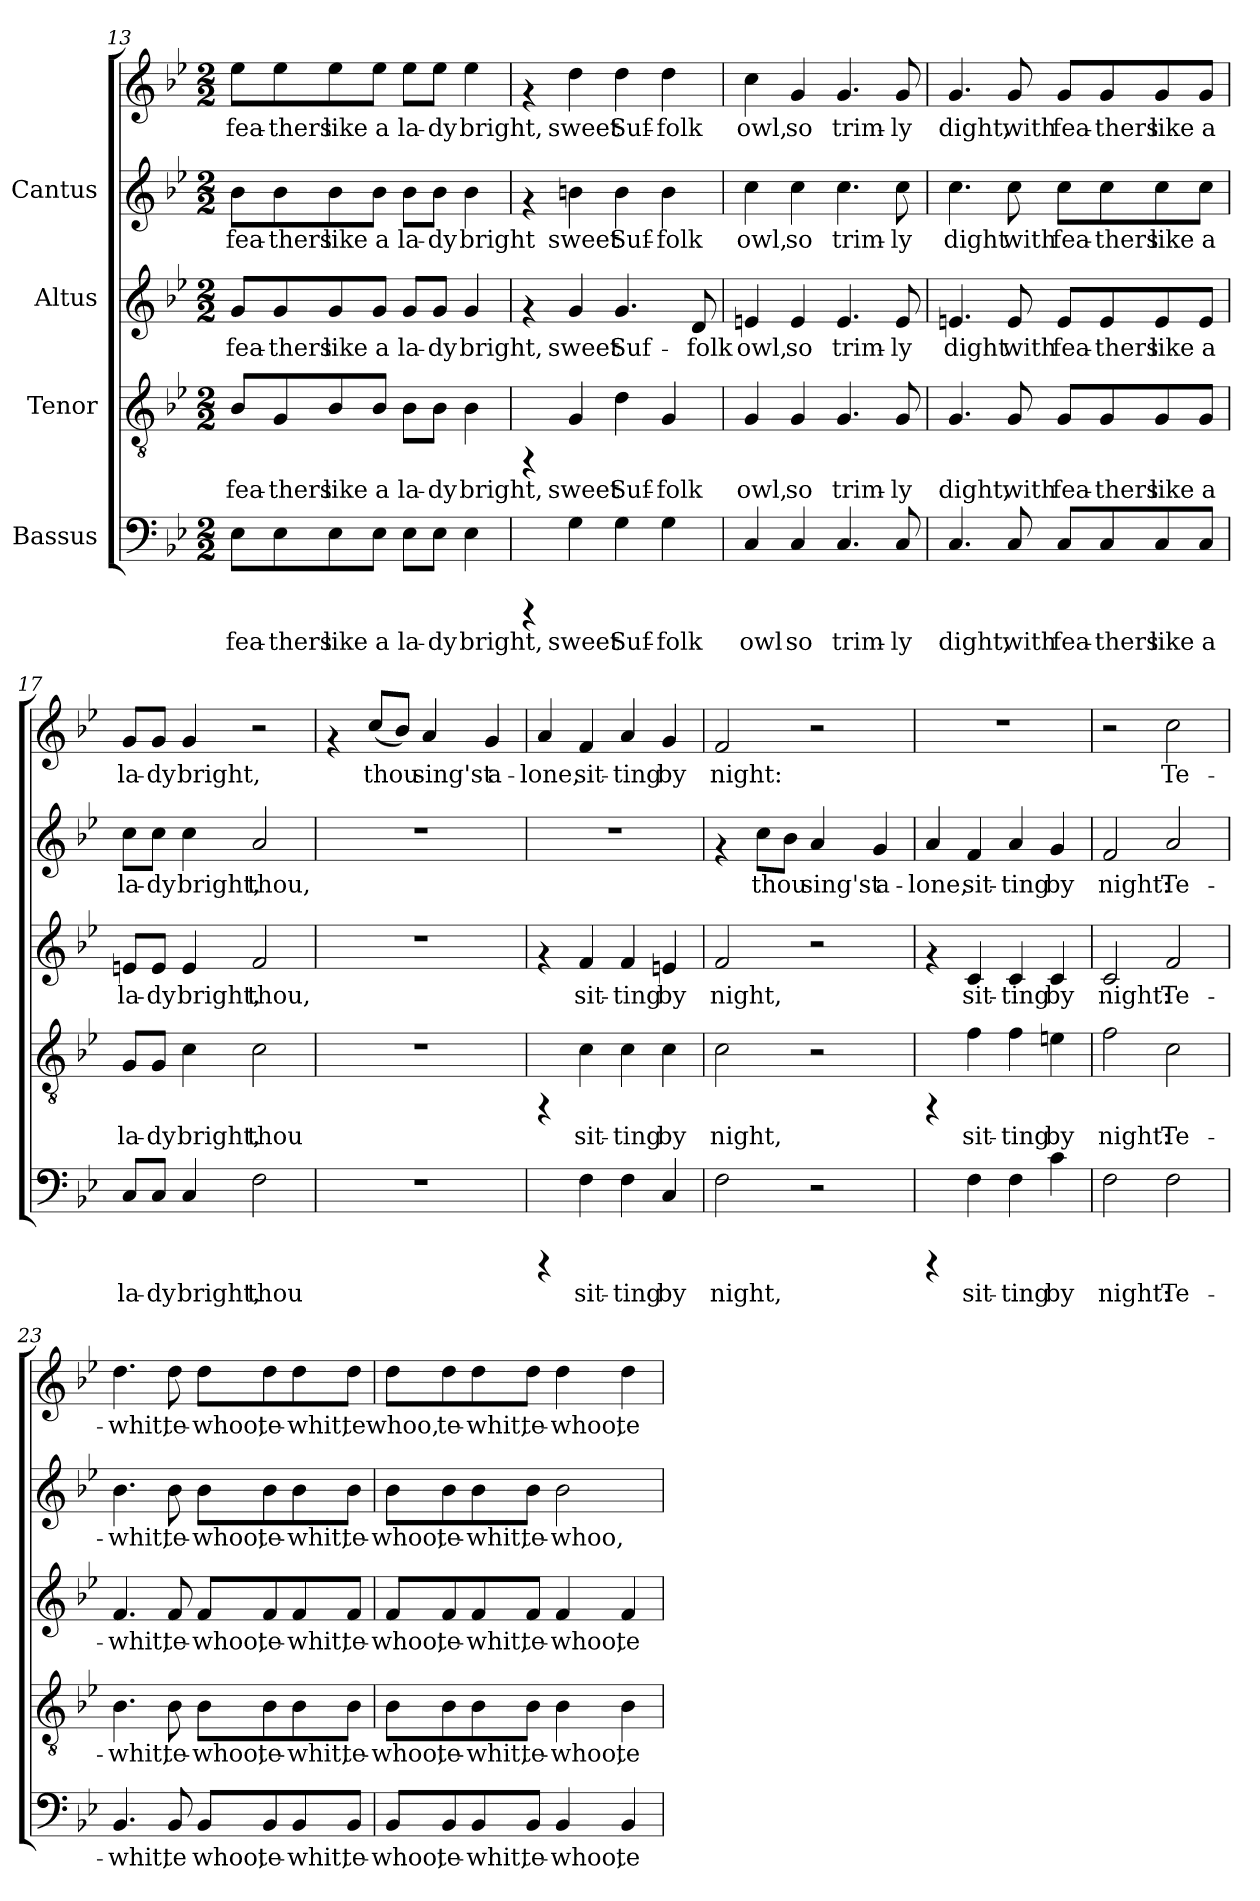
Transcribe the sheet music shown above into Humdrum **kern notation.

**kern	**text	**kern	**text	**kern	**text	**kern	**text	**kern	**text
*part4	*part4	*part3	*part3	*part2	*part2	*part1	*part1	*part1	*part1
*staff5	*staff5	*staff4	*staff4	*staff3	*staff3	*staff2	*staff2	*staff1	*staff1
*I"Bassus	*	*I"Tenor	*	*I"Altus	*	*I"Cantus	*	*	*
*clefF4	*	*clefGv2	*	*clefG2	*	*clefG2	*	*clefG2	*
*k[b-e-]	*	*k[b-e-]	*	*k[b-e-]	*	*k[b-e-]	*	*k[b-e-]	*
*B-:	*	*B-:	*	*B-:	*	*B-:	*	*B-:	*
*M2/2	*	*M2/2	*	*M2/2	*	*M2/2	*	*M2/2	*
=13	=13	=13	=13	=13	=13	=13	=13	=13	=13
!	!LO:LY:b:cj	!	!LO:LY:b:cj	!	!LO:LY:b:cj	!	!LO:LY:b:cj	!	!LO:LY:b:cj
8E-\L	fea-	8B-/L	fea-	8g/L	fea-	8b-\L	fea-	8ee-\L	fea-
!	!LO:LY:b:cj	!	!LO:LY:b:cj	!	!LO:LY:b:cj	!	!LO:LY:b:cj	!	!LO:LY:b:cj
8E-\	-thers	8G/	-thers	8g/	-thers	8b-\	-thers	8ee-\	-thers
!	!LO:LY:b:cj	!	!LO:LY:b:cj	!	!LO:LY:b:cj	!	!LO:LY:b:cj	!	!LO:LY:b:cj
8E-\	like	8B-/	like	8g/	like	8b-\	like	8ee-\	like
!	!LO:LY:b:cj	!	!LO:LY:b:cj	!	!LO:LY:b:cj	!	!LO:LY:b:cj	!	!LO:LY:b:cj
8E-\J	a	8B-/J	a	8g/J	a	8b-\J	a	8ee-\J	a
!	!LO:LY:b:cj	!	!LO:LY:b:cj	!	!LO:LY:b:cj	!	!LO:LY:b:cj	!	!LO:LY:b:cj
8E-\L	la-	8B-\L	la-	8g/L	la-	8b-\L	la-	8ee-\L	la-
!	!LO:LY:b:cj	!	!LO:LY:b:cj	!	!LO:LY:b:cj	!	!LO:LY:b:cj	!	!LO:LY:b:cj
8E-\J	-dy	8B-\J	-dy	8g/J	-dy	8b-\J	-dy	8ee-\J	-dy
!	!LO:LY:b:cj	!	!LO:LY:b:cj	!	!LO:LY:b:cj	!	!LO:LY:b:cj	!	!LO:LY:b:cj
4E-\	bright,	4B-\	bright,	4g/	bright,	4b-\	bright	4ee-\	bright,
=14	=14	=14	=14	=14	=14	=14	=14	=14	=14
4rCCC	.	4rFF	.	4rf	.	4rf	.	4rf	.
!	!LO:LY:b:cj	!	!LO:LY:b:cj	!	!LO:LY:b:cj	!	!LO:LY:b:cj	!	!LO:LY:b:cj
4G\	sweet	4G/	sweet	4g/	sweet	4bn\	sweet	4dd\	sweet
!	!LO:LY:b:cj	!	!LO:LY:b:cj	!	!LO:LY:b:cj	!	!LO:LY:b:cj	!	!LO:LY:b:cj
4G\	Suf-	4d\	Suf-	4.g/	Suf-	4b\	Suf-	4dd\	Suf-
!	!LO:LY:b:cj	!	!LO:LY:b:cj	!	!	!	!LO:LY:b:cj	!	!LO:LY:b:cj
4G\	-folk	4G/	-folk	.	.	4b\	-folk	4dd\	-folk
!	!	!	!	!	!LO:LY:b:cj	!	!	!	!
.	.	.	.	8d/	-folk	.	.	.	.
=15	=15	=15	=15	=15	=15	=15	=15	=15	=15
!	!LO:LY:b:cj	!	!LO:LY:b:cj	!	!LO:LY:b:cj	!	!LO:LY:b:cj	!	!LO:LY:b:cj
4C/	owl	4G/	owl,	4en/	owl,	4cc\	owl,	4cc\	owl,
!	!LO:LY:b:cj	!	!LO:LY:b:cj	!	!LO:LY:b:cj	!	!LO:LY:b:cj	!	!LO:LY:b:cj
4C/	so	4G/	so	4e/	so	4cc\	so	4g/	so
!	!LO:LY:b:cj	!	!LO:LY:b:cj	!	!LO:LY:b:cj	!	!LO:LY:b:cj	!	!LO:LY:b:cj
4.C/	trim-	4.G/	trim-	4.e/	trim-	4.cc\	trim-	4.g/	trim-
!	!LO:LY:b:cj	!	!LO:LY:b:cj	!	!LO:LY:b:cj	!	!LO:LY:b:cj	!	!LO:LY:b:cj
8C/	-ly	8G/	-ly	8e/	-ly	8cc\	-ly	8g/	-ly
!!LO:PB:g=z
=16	=16	=16	=16	=16	=16	=16	=16	=16	=16
!	!LO:LY:b:cj	!	!LO:LY:b:cj	!	!LO:LY:b:cj	!	!LO:LY:b:cj	!	!LO:LY:b:cj
4.C/	dight,	4.G/	dight,	4.en/	dight	4.cc\	dight	4.g/	dight,
!	!LO:LY:b:cj	!	!LO:LY:b:cj	!	!LO:LY:b:cj	!	!LO:LY:b:cj	!	!LO:LY:b:cj
8C/	with	8G/	with	8e/	with	8cc\	with	8g/	with
!	!LO:LY:b:cj	!	!LO:LY:b:cj	!	!LO:LY:b:cj	!	!LO:LY:b:cj	!	!LO:LY:b:cj
8C/L	fea-	8G/L	fea-	8e/L	fea-	8cc\L	fea-	8g/L	fea-
!	!LO:LY:b:cj	!	!LO:LY:b:cj	!	!LO:LY:b:cj	!	!LO:LY:b:cj	!	!LO:LY:b:cj
8C/	-thers	8G/	-thers	8e/	-thers	8cc\	-thers	8g/	-thers
!	!LO:LY:b:cj	!	!LO:LY:b:cj	!	!LO:LY:b:cj	!	!LO:LY:b:cj	!	!LO:LY:b:cj
8C/	like	8G/	like	8e/	like	8cc\	like	8g/	like
!	!LO:LY:b:cj	!	!LO:LY:b:cj	!	!LO:LY:b:cj	!	!LO:LY:b:cj	!	!LO:LY:b:cj
8C/J	a	8G/J	a	8e/J	a	8cc\J	a	8g/J	a
=17	=17	=17	=17	=17	=17	=17	=17	=17	=17
!	!LO:LY:b:cj	!	!LO:LY:b:cj	!	!LO:LY:b:cj	!	!LO:LY:b:cj	!	!LO:LY:b:cj
8C/L	la-	8G/L	la-	8en/L	la-	8cc\L	la-	8g/L	la-
!	!LO:LY:b:cj	!	!LO:LY:b:cj	!	!LO:LY:b:cj	!	!LO:LY:b:cj	!	!LO:LY:b:cj
8C/J	-dy	8G/J	-dy	8e/J	-dy	8cc\J	-dy	8g/J	-dy
!	!LO:LY:b:cj	!	!LO:LY:b:cj	!	!LO:LY:b:cj	!	!LO:LY:b:cj	!	!LO:LY:b:cj
4C/	bright,	4c\	bright,	4e/	bright,	4cc\	bright,	4g/	bright,
!	!LO:LY:b:cj	!	!LO:LY:b:cj	!	!LO:LY:b:cj	!	!LO:LY:b:cj	!	!
2F\	thou	2c\	thou	2f/	thou,	2a/	thou,	2r	.
=18	=18	=18	=18	=18	=18	=18	=18	=18	=18
1r	.	1r	.	1r	.	1r	.	4rf	.
!	!	!	!	!	!	!	!	!	!LO:LY:b:cj
.	.	.	.	.	.	.	.	(<8cc/L	thou
!	!	!	!	!	!	!	!	!	!LO:LY:b:cj
.	.	.	.	.	.	.	.	8b-/J)	.
!	!	!	!	!	!	!	!	!	!LO:LY:b:cj
.	.	.	.	.	.	.	.	4a/	sing'st
!	!	!	!	!	!	!	!	!	!LO:LY:b:cj
.	.	.	.	.	.	.	.	4g/	a-
=19	=19	=19	=19	=19	=19	=19	=19	=19	=19
!	!	!	!	!	!	!	!	!	!LO:LY:b:cj
4rCCC	.	4rFF	.	4rf	.	1r	.	4a/	-lone,
!	!LO:LY:b:cj	!	!LO:LY:b:cj	!	!LO:LY:b:cj	!	!	!	!LO:LY:b:cj
4F\	sit-	4c\	sit-	4f/	sit-	.	.	4f/	sit-
!	!LO:LY:b:cj	!	!LO:LY:b:cj	!	!LO:LY:b:cj	!	!	!	!LO:LY:b:cj
4F\	-ting	4c\	-ting	4f/	-ting	.	.	4a/	-ting
!	!LO:LY:b:cj	!	!LO:LY:b:cj	!	!LO:LY:b:cj	!	!	!	!LO:LY:b:cj
4C/	by	4c\	by	4en/	by	.	.	4g/	by
!!LO:LB:g=z
=20	=20	=20	=20	=20	=20	=20	=20	=20	=20
!	!LO:LY:b:cj	!	!LO:LY:b:cj	!	!LO:LY:b:cj	!	!	!	!LO:LY:b:cj
2F\	night,	2c\	night,	2f/	night,	4rf	.	2f/	night:
!	!	!	!	!	!	!	!LO:LY:b:cj	!	!
.	.	.	.	.	.	8cc\L	thou	.	.
!	!	!	!	!	!	!	!LO:LY:b:cj	!	!
.	.	.	.	.	.	8b-\J	.	.	.
!	!	!	!	!	!	!	!LO:LY:b:cj	!	!
2r	.	2r	.	2r	.	4a/	sing'st	2r	.
!	!	!	!	!	!	!	!LO:LY:b:cj	!	!
.	.	.	.	.	.	4g/	a-	.	.
=21	=21	=21	=21	=21	=21	=21	=21	=21	=21
!	!	!	!	!	!	!	!LO:LY:b:cj	!	!
4rCCC	.	4rFF	.	4rf	.	4a/	-lone,	1r	.
!	!LO:LY:b:cj	!	!LO:LY:b:cj	!	!LO:LY:b:cj	!	!LO:LY:b:cj	!	!
4F\	sit-	4f\	sit-	4c/	sit-	4f/	sit-	.	.
!	!LO:LY:b:cj	!	!LO:LY:b:cj	!	!LO:LY:b:cj	!	!LO:LY:b:cj	!	!
4F\	-ting	4f\	-ting	4c/	-ting	4a/	-ting	.	.
!	!LO:LY:b:cj	!	!LO:LY:b:cj	!	!LO:LY:b:cj	!	!LO:LY:b:cj	!	!
4c\	by	4en\	by	4c/	by	4g/	by	.	.
=22	=22	=22	=22	=22	=22	=22	=22	=22	=22
!	!LO:LY:b:cj	!	!LO:LY:b:cj	!	!LO:LY:b:cj	!	!LO:LY:b:cj	!	!
2F\	night:	2f\	night:	2c/	night:	2f/	-night:	2r	.
!	!LO:LY:b:cj	!	!LO:LY:b:cj	!	!LO:LY:b:cj	!	!LO:LY:b:cj	!	!LO:LY:b:cj
2F\	Te-	2c\	Te-	2f/	Te-	2a/	Te-	2cc\	Te-
=23	=23	=23	=23	=23	=23	=23	=23	=23	=23
!	!LO:LY:b:cj	!	!LO:LY:b:cj	!	!LO:LY:b:cj	!	!LO:LY:b:cj	!	!LO:LY:b:cj
4.BB-/	-whit,	4.B-\	-whit,	4.f/	-whit,	4.b-\	whit,	4.dd\	-whit,
!	!LO:LY:b:cj	!	!LO:LY:b:cj	!	!LO:LY:b:cj	!	!LO:LY:b:cj	!	!LO:LY:b:cj
8BB-/	te	8B-\	te-	8f/	te-	8b-\	te-	8dd\	te-
!	!LO:LY:b:cj	!	!LO:LY:b:cj	!	!LO:LY:b:cj	!	!LO:LY:b:cj	!	!LO:LY:b:cj
8BB-/L	whoo,	8B-\L	-whoo,	8f/L	-whoo,	8b-\L	-whoo,	8dd\L	-whoo,
!	!LO:LY:b:cj	!	!LO:LY:b:cj	!	!LO:LY:b:cj	!	!LO:LY:b:cj	!	!LO:LY:b:cj
8BB-/	te-	8B-\	te-	8f/	te-	8b-\	te-	8dd\	te-
!	!LO:LY:b:cj	!	!LO:LY:b:cj	!	!LO:LY:b:cj	!	!LO:LY:b:cj	!	!LO:LY:b:cj
8BB-/	-whit,	8B-\	-whit,	8f/	-whit,	8b-\	-whit,	8dd\	-whit,
!	!LO:LY:b:cj	!	!LO:LY:b:cj	!	!LO:LY:b:cj	!	!LO:LY:b:cj	!	!LO:LY:b:cj
8BB-/J	te-	8B-\J	te-	8f/J	te-	8b-\J	te-	8dd\J	te
!!LO:LB:g=z
=24	=24	=24	=24	=24	=24	=24	=24	=24	=24
!	!LO:LY:b:cj	!	!LO:LY:b:cj	!	!LO:LY:b:cj	!	!LO:LY:b:cj	!	!LO:LY:b:cj
8BB-/L	-whoo,	8B-\L	-whoo,	8f/L	-whoo,	8b-\L	-whoo,	8dd\L	-whoo,
!	!LO:LY:b:cj	!	!LO:LY:b:cj	!	!LO:LY:b:cj	!	!LO:LY:b:cj	!	!LO:LY:b:cj
8BB-/	te-	8B-\	te-	8f/	te-	8b-\	te-	8dd\	te-
!	!LO:LY:b:cj	!	!LO:LY:b:cj	!	!LO:LY:b:cj	!	!LO:LY:b:cj	!	!LO:LY:b:cj
8BB-/	-whit,	8B-\	-whit,	8f/	-whit,	8b-\	-whit,	8dd\	-whit,
!	!LO:LY:b:cj	!	!LO:LY:b:cj	!	!LO:LY:b:cj	!	!LO:LY:b:cj	!	!LO:LY:b:cj
8BB-/J	te-	8B-\J	te-	8f/J	te-	8b-\J	te-	8dd\J	te-
!	!LO:LY:b:cj	!	!LO:LY:b:cj	!	!LO:LY:b:cj	!	!LO:LY:b:cj	!	!LO:LY:b:cj
4BB-/	-whoo,	4B-\	-whoo,	4f/	-whoo,	2b-\	-whoo,	4dd\	-whoo,
!	!LO:LY:b:cj	!	!LO:LY:b:cj	!	!LO:LY:b:cj	!	!	!	!LO:LY:b:cj
4BB-/	te-	4B-\	te-	4f/	te-	.	.	4dd\	te-
=	=	=	=	=	=	=	=	=	=
*-	*-	*-	*-	*-	*-	*-	*-	*-	*-
